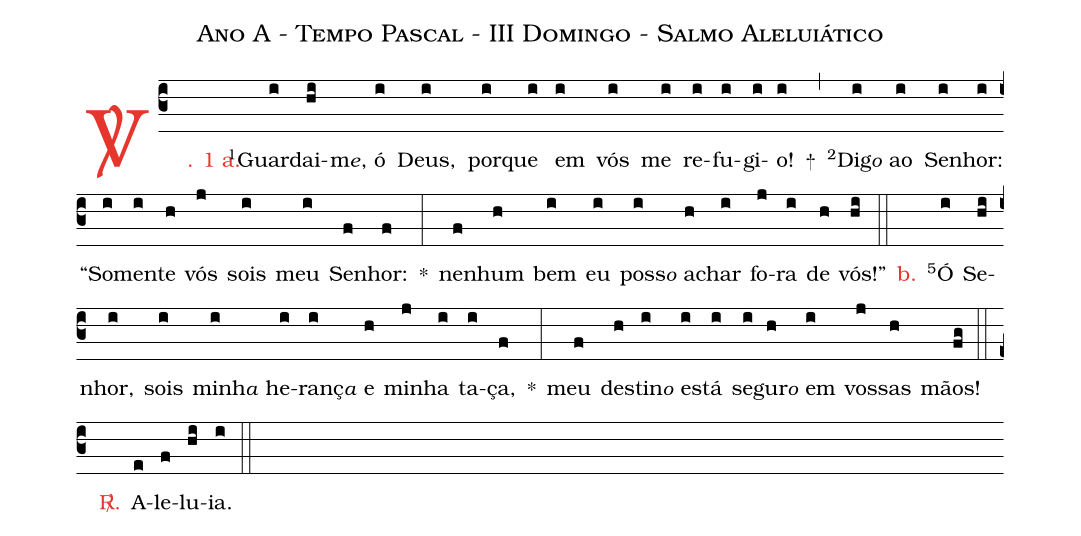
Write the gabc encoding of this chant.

name: Ano A - Tempo Pascal - III Domingo - Salmo Aleluiático;
%%
(c3)

<c><sp>V/</sp>. 1 a.</c>() <v>\VSup{1}</v>Guar(i)dai-(hi)m<e>e</e>, ó(i) Deus,(i) por(i)que(i) em(i) vós(i) me(i) re(i)fu(i)gi(i)o!(i) +(,) <v>\VSup{2}</v>Di(i)g<e>o</e> ao(i) Se(i)nhor:(i) ``So(i)men(i)te(h) vós(j) sois(i) meu(i) Se(f)nhor:(f) *(:) ne(f)nhum(h) bem(i) eu(i) pos(i)s<e>o</e> a(h)char(i) fo(j)ra(i) de(h) vós!''(hi)

(::)

<nlba><c>b.</c>() <v>\VSup{5}</v>Ó</nlba>(i) Se(hi)nhor,(i) sois(i) mi(i)nh<e>a</e> he(i)ran(i)ç<e>a</e> e(h) mi(j)nha(i) ta(i)ça,(f) *(:)
meu(f) des(h)ti(i)n<e>o</e> es(i)tá(i) se(i)gu(h)r<e>o</e> em(i) vos(j)sas(h) mãos!(fg)

(::)

<nlba><c><sp>R/</sp>.</c>() A</nlba>(e)le(f)lu(hi)ia.(i)

(::)
